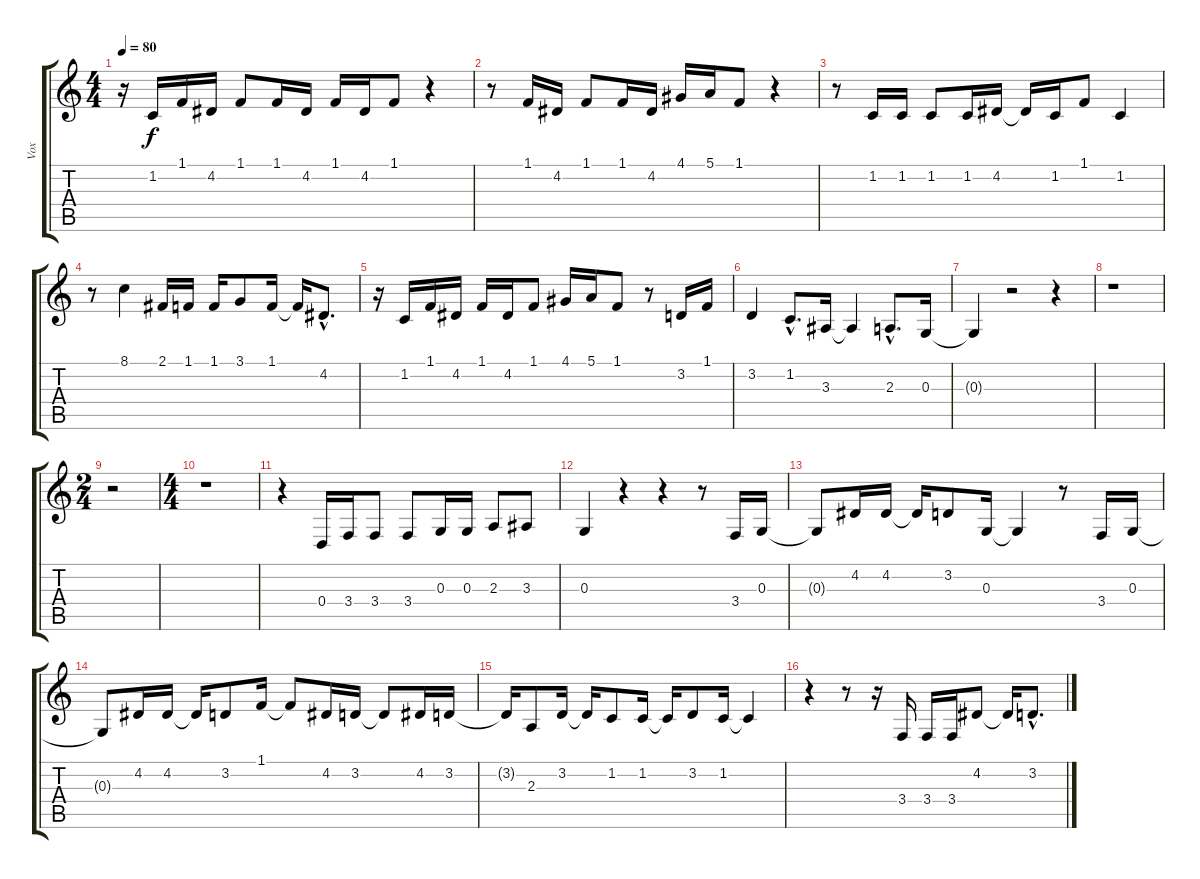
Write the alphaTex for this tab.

\track ("Vox" "Vox") {instrument drawbarorgan}
\staff {score tabs}
\tuning (E4 B3 G3 D3 A2 E2) {hide}
\ts (4 4)
\tempo 80
\clef g2
\ks c
r.16{dy f} 1.2.16 1.1.16 4.2.16 1.1.8 1.1.16 4.2.16 1.1.16 4.2.16 1.1.8 r.4 |
r.8 1.1.16 4.2.16 1.1.8 1.1.16 4.2.16 4.1.16 5.1.16 1.1.8 r.4 |
r.8 1.2.16 1.2.16 1.2.8 1.2.16 4.2.16 4.2{t}.16 1.2.16 1.1.8 1.2.4 |
r.8 8.1.4 2.1.16 1.1.16 1.1.16 3.1.8 1.1.16 1.1{t}.16 4.2{hac}.8{d} |
r.16 1.2.16 1.1.16 4.2.16 1.1.16 4.2.16 1.1.8 4.1.16 5.1.16 1.1.8 r.8 3.2.16 1.1.16 |
3.2.4 1.2{hac}.8{d} 3.3.16 3.3{t}.4 2.3{hac}.8{d} 0.3.16 |
0.3{t}.4 r.2 r.4 |
r.1 |
\ts (2 4)
r.2 |
\ts (4 4)
r.1 |
r.4 0.4.16 3.4.16 3.4.8 3.4.8 0.3.16 0.3.16 2.3.8 3.3.8 |
0.3.4 r.4 r.4 r.8 3.4.16 0.3.16 |
0.3{t}.8 4.2.16 4.2.16 4.2{t}.16 3.2.8 0.3.16 0.3{t}.4 r.8 3.4.16 0.3.16 |
0.3{t}.8 4.2.16 4.2.16 4.2{t}.16 3.2.8 1.1.16 1.1{t}.8 4.2.16 3.2.16 3.2{t}.8 4.2.16 3.2.16 |
3.2{t}.16 2.3.8 3.2.16 3.2{t}.16 1.2.8 1.2.16 1.2{t}.16 3.2.8 1.2.16 1.2{t}.4 |
r.4 r.8 r.16 3.4.16 3.4.16 3.4.16 4.2.8 4.2{t}.16 3.2{hac}.8{d}
